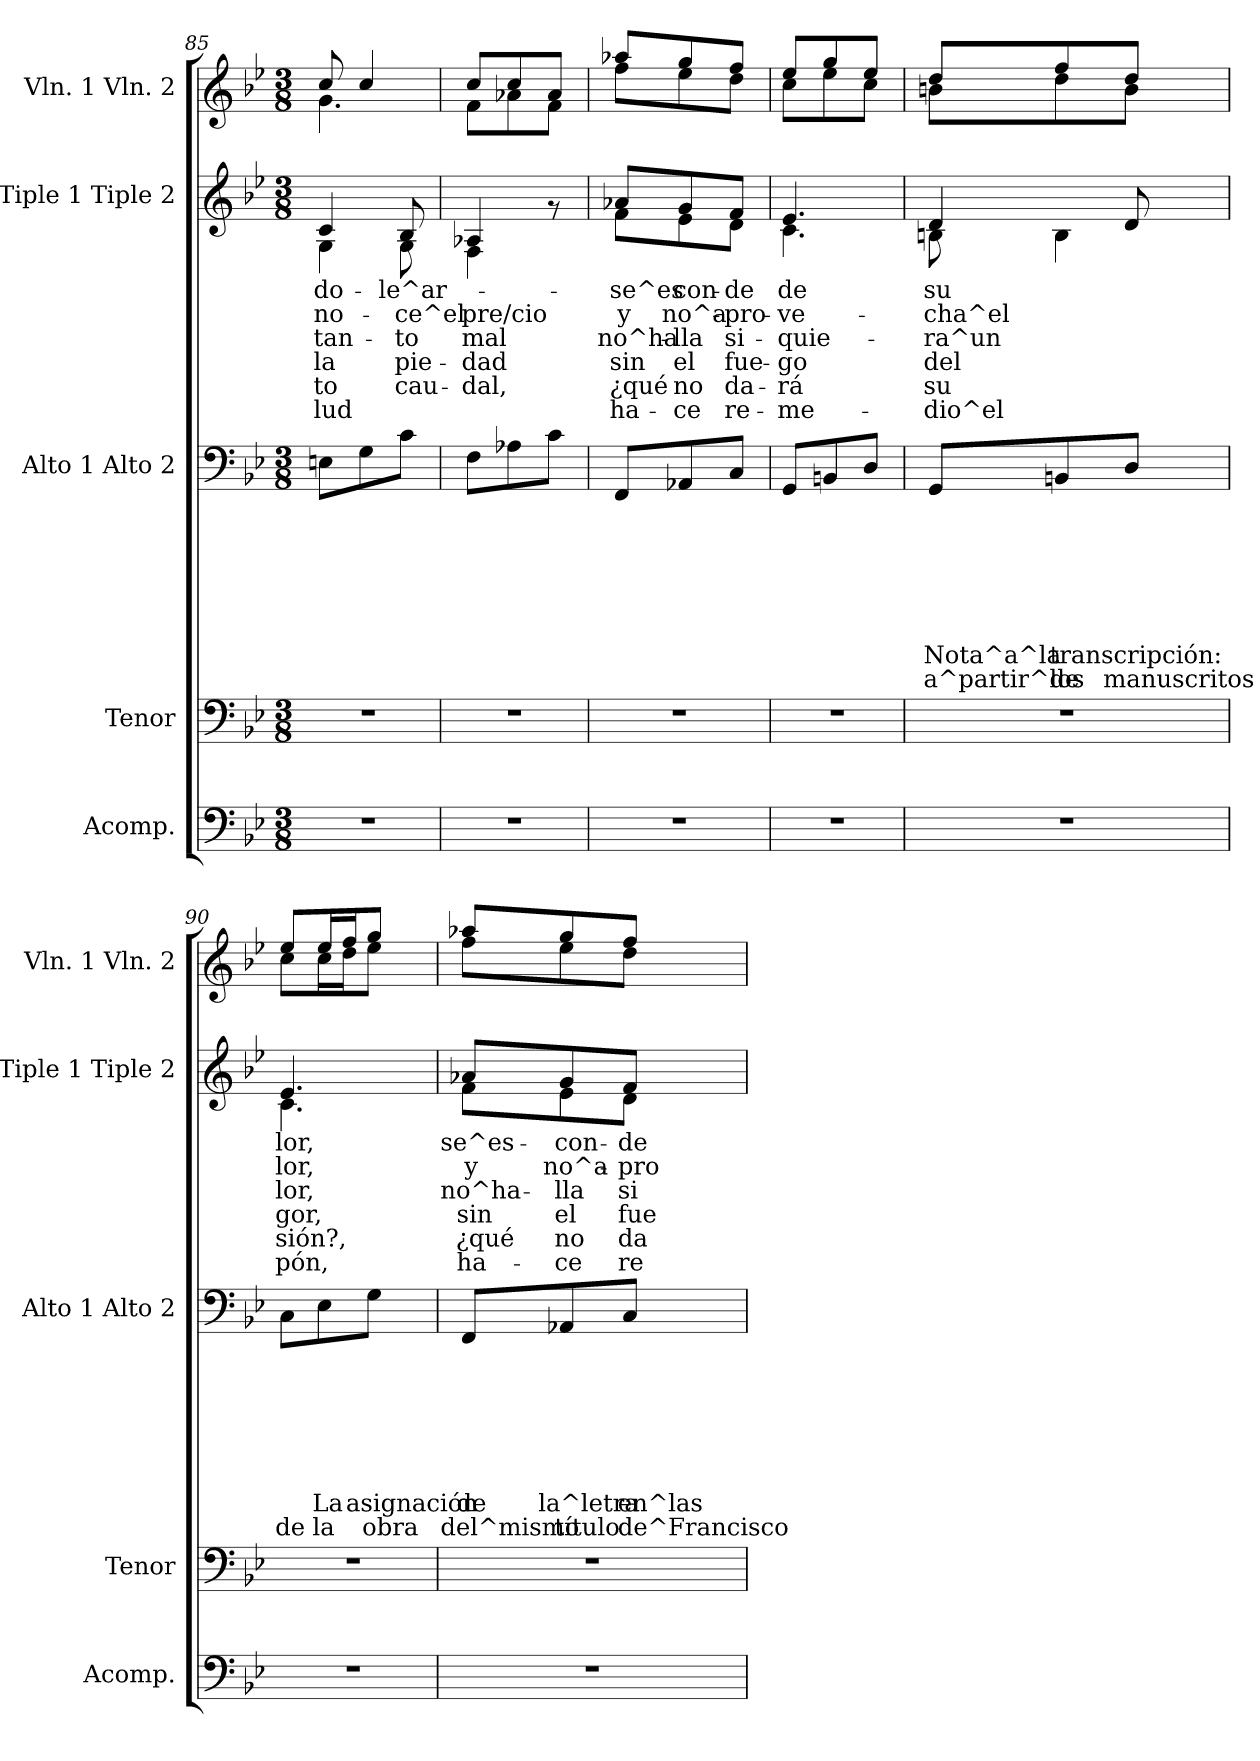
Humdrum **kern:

**kern	**kern	**kern	**text	**text	**text	**text	**text	**text	**text	**text	**kern	**text	**text	**text	**text	**text	**text	**kern
*part5	*part4	*part3	*part3	*part3	*part3	*part3	*part3	*part3	*part3	*part3	*part2	*part2	*part2	*part2	*part2	*part2	*part2	*part1
*staff5	*staff4	*staff3	*staff3	*staff3	*staff3	*staff3	*staff3	*staff3	*staff3	*staff3	*staff2	*staff2	*staff2	*staff2	*staff2	*staff2	*staff2	*staff1
*I"Acomp.	*I"Tenor	*I"Alto 1 Alto 2	*	*	*	*	*	*	*	*	*I"Tiple 1 Tiple 2	*	*	*	*	*	*	*I"Vln. 1 Vln. 2
*I'Acomp.	*I'Tenor	*I'Alto 1 Alto 2	*	*	*	*	*	*	*	*	*I'Tiple 1 Tiple 2	*	*	*	*	*	*	*I'Vln. 1 Vln. 2
*clefF4	*clefF4	*clefF4	*	*	*	*	*	*	*	*	*clefG2	*	*	*	*	*	*	*clefG2
*k[b-e-]	*k[b-e-]	*k[b-e-]	*	*	*	*	*	*	*	*	*k[b-e-]	*	*	*	*	*	*	*k[b-e-]
*B-:	*B-:	*B-:	*	*	*	*	*	*	*	*	*B-:	*	*	*	*	*	*	*B-:
*M3/8	*M3/8	*M3/8	*	*	*	*	*	*	*	*	*M3/8	*	*	*	*	*	*	*M3/8
=85	=85	=85	=85	=85	=85	=85	=85	=85	=85	=85	=85	=85	=85	=85	=85	=85	=85	=85
*	*	*	*	*	*	*	*	*	*	*	*^	*	*	*	*	*	*	*
!	!	!	!	!	!	!	!	!	!	!	!	!	!LO:LY:b	!LO:LY:b	!LO:LY:b	!LO:LY:b	!LO:LY:b	!LO:LY:b	!
*	*	*	*	*	*	*	*	*	*	*	*	*	*	*	*	*	*	*	*^
4.r	4.r	8En\L	.	.	.	.	.	.	.	.	4c/	4G\	-do-	-no-	tan-	la	-to	-lud	8cc/	4.g\
.	.	8G\	.	.	.	.	.	.	.	.	.	.	.	.	.	.	.	.	4cc/	.
!	!	!	!	!	!	!	!	!	!	!	!	!	!LO:LY:b	!LO:LY:b	!LO:LY:b	!LO:LY:b	!LO:LY:b	!	!	!
.	.	8c\J	.	.	.	.	.	.	.	.	8B-/	8G\	-le^ar-	-ce^el	-to	pie-	cau-	.	.	.
=86	=86	=86	=86	=86	=86	=86	=86	=86	=86	=86	=86	=86	=86	=86	=86	=86	=86	=86	=86	=86
!	!	!	!	!	!	!	!	!	!	!	!	!	!	!LO:LY:b	!LO:LY:b	!LO:LY:b	!LO:LY:b	!	!	!
4.r	4.r	8F\L	.	.	.	.	.	.	.	.	4A-X/	4F\	.	pre/cio	mal	-dad	-dal,	.	8cc/L	8f\L
.	.	8A-X\	.	.	.	.	.	.	.	.	.	.	.	.	.	.	.	.	8cc/	8a-X\
.	.	8c\J	.	.	.	.	.	.	.	.	8rf	8ryy	.	.	.	.	.	.	8a-/J	8f\J
=87	=87	=87	=87	=87	=87	=87	=87	=87	=87	=87	=87	=87	=87	=87	=87	=87	=87	=87	=87	=87
!	!	!	!	!	!	!	!	!	!	!	!	!	!LO:LY:b	!LO:LY:b	!LO:LY:b	!LO:LY:b	!LO:LY:b	!LO:LY:b	!	!
4.r	4.r	8FF/L	.	.	.	.	.	.	.	.	8a-X/L	8f\L	se^es	y	no^ha-	sin	¿qué	ha-	8aa-X/L	8ff\L
!	!	!	!	!	!	!	!	!	!	!	!	!	!LO:LY:b	!LO:LY:b	!LO:LY:b	!LO:LY:b	!LO:LY:b	!LO:LY:b	!	!
.	.	8AA-X/	.	.	.	.	.	.	.	.	8g/	8e-\	con-	no^a-	-lla	el	no	-ce	8gg/	8ee-\
!	!	!	!	!	!	!	!	!	!	!	!	!	!LO:LY:b	!LO:LY:b	!LO:LY:b	!LO:LY:b	!LO:LY:b	!LO:LY:b	!	!
.	.	8C/J	.	.	.	.	.	.	.	.	8f/J	8d\J	-de	-pro-	si-	fue-	da-	re-	8ff/J	8dd\J
=88	=88	=88	=88	=88	=88	=88	=88	=88	=88	=88	=88	=88	=88	=88	=88	=88	=88	=88	=88	=88
!	!	!	!	!	!	!	!	!	!	!	!	!	!LO:LY:b	!LO:LY:b	!LO:LY:b	!LO:LY:b	!LO:LY:b	!LO:LY:b	!	!
4.r	4.r	8GG/L	.	.	.	.	.	.	.	.	4.e-/	4.c\	de	-ve-	-quie-	-go	-rá	-me-	8ee-/L	8cc\L
.	.	8BBn/	.	.	.	.	.	.	.	.	.	.	.	.	.	.	.	.	8gg/	8ee-\
.	.	8D/J	.	.	.	.	.	.	.	.	.	.	.	.	.	.	.	.	8ee-/J	8cc\J
!!LO:PB:g=z	!!
=89	=89	=89	=89	=89	=89	=89	=89	=89	=89	=89	=89	=89	=89	=89	=89	=89	=89	=89	=89	=89
!	!	!	!	!	!	!	!	!	!LO:LY:b	!LO:LY:b	!	!	!LO:LY:b	!LO:LY:b	!LO:LY:b	!LO:LY:b	!LO:LY:b	!LO:LY:b	!	!
4.r	4.r	8GG/L	.	.	.	.	.	.	Nota^a^la	a^partir^de	4d/	8Bn\	su	-cha^el	-ra^un	del	su	-dio^el	8dd/L	8bn\L
!	!	!	!	!	!	!	!	!	!LO:LY:b	!LO:LY:b	!	!	!	!	!	!	!	!	!	!
.	.	8BBn/	.	.	.	.	.	.	transcripción:	los	.	4B\	.	.	.	.	.	.	8ff/	8dd\
!	!	!	!	!	!	!	!	!	!	!LO:LY:b	!	!	!	!	!	!	!	!	!	!
.	.	8D/J	.	.	.	.	.	.	.	manuscritos	8d/	.	.	.	.	.	.	.	8dd/J	8b\J
=90	=90	=90	=90	=90	=90	=90	=90	=90	=90	=90	=90	=90	=90	=90	=90	=90	=90	=90	=90	=90
!	!	!	!	!	!	!	!	!	!	!LO:LY:b	!	!	!LO:LY:b	!LO:LY:b	!LO:LY:b	!LO:LY:b	!LO:LY:b	!LO:LY:b	!	!
4.r	4.r	8C\L	.	.	.	.	.	.	.	de	4.e-/	4.c\	lor,	lor,	lor,	gor,	sión?,	pón,	8ee-/L	8cc\L
!	!	!	!	!	!	!	!	!	!LO:LY:b	!LO:LY:b	!	!	!	!	!	!	!	!	!	!
.	.	8E-\	.	.	.	.	.	.	La	la	.	.	.	.	.	.	.	.	16ee-/L	16cc\L
.	.	.	.	.	.	.	.	.	.	.	.	.	.	.	.	.	.	.	16ff/J	16dd\J
!	!	!	!	!	!	!	!	!	!LO:LY:b	!LO:LY:b	!	!	!	!	!	!	!	!	!	!
.	.	8G\J	.	.	.	.	.	.	asignación	obra	.	.	.	.	.	.	.	.	8gg/J	8ee-\J
=91	=91	=91	=91	=91	=91	=91	=91	=91	=91	=91	=91	=91	=91	=91	=91	=91	=91	=91	=91	=91
!	!	!	!	!	!	!	!	!	!LO:LY:b	!LO:LY:b	!	!	!LO:LY:b	!LO:LY:b	!LO:LY:b	!LO:LY:b	!LO:LY:b	!LO:LY:b	!	!
4.r	4.r	8FF/L	.	.	.	.	.	.	de	del^mismo	8a-X/L	8f\L	se^es-	y	no^ha-	sin	¿qué	ha-	8aa-X/L	8ff\L
!	!	!	!	!	!	!	!	!	!LO:LY:b	!LO:LY:b	!	!	!LO:LY:b	!LO:LY:b	!LO:LY:b	!LO:LY:b	!LO:LY:b	!LO:LY:b	!	!
.	.	8AA-X/	.	.	.	.	.	.	la^letra	título	8g/	8e-\	-con-	no^a-	-lla	el	no	-ce	8gg/	8ee-\
!	!	!	!	!	!	!	!	!	!LO:LY:b	!LO:LY:b	!	!	!LO:LY:b	!LO:LY:b	!LO:LY:b	!LO:LY:b	!LO:LY:b	!LO:LY:b	!	!
.	.	8C/J	.	.	.	.	.	.	en^las	de^Francisco	8f/J	8d\J	-de	-pro-	si-	fue-	da-	re-	8ff/J	8dd\J
*	*	*	*	*	*	*	*	*	*	*	*v	*v	*	*	*	*	*	*	*	*
*	*	*	*	*	*	*	*	*	*	*	*	*	*	*	*	*	*	*v	*v
=	=	=	=	=	=	=	=	=	=	=	=	=	=	=	=	=	=	=
*-	*-	*-	*-	*-	*-	*-	*-	*-	*-	*-	*-	*-	*-	*-	*-	*-	*-	*-
